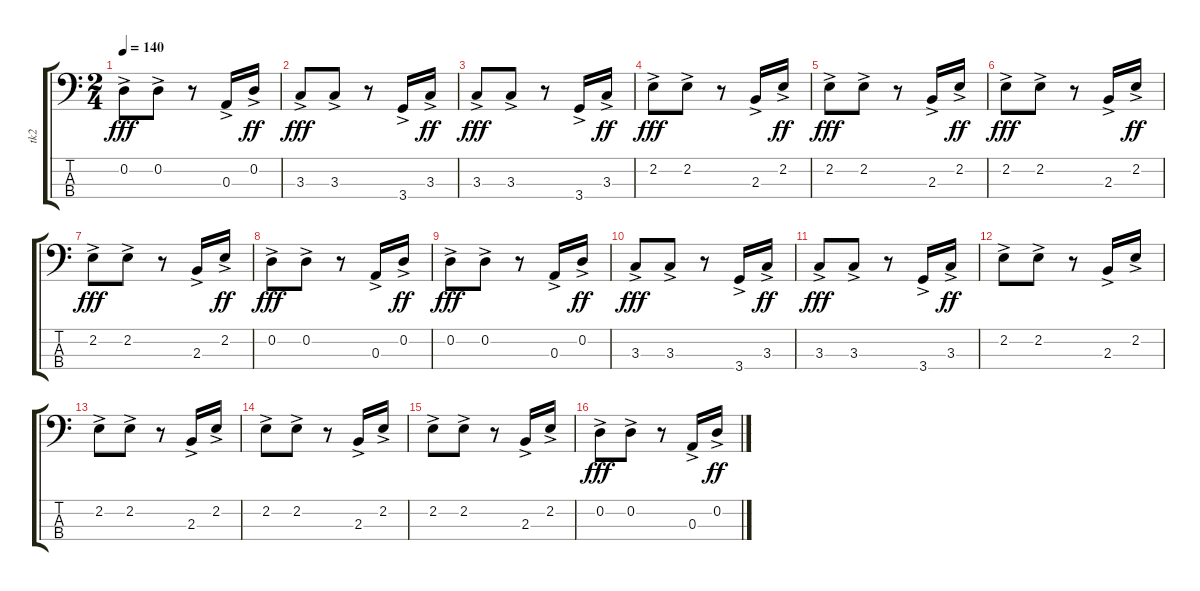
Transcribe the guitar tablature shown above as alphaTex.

\track ("tk2" "tk2") {instrument electricbassfinger}
\staff {score tabs}
\tuning (G2 D2 A1 E1) {hide}
\ts (2 4)
\tempo 140
\clef f4
\ks c
0.2{ac}.8{dy fff} 0.2{ac}.8 r.8 0.3{ac}.16 0.2{ac}.16{dy ff} |
3.3{ac}.8{dy fff} 3.3{ac}.8 r.8 3.4{ac}.16 3.3{ac}.16{dy ff} |
3.3{ac}.8{dy fff} 3.3{ac}.8 r.8 3.4{ac}.16 3.3{ac}.16{dy ff} |
2.2{ac}.8{dy fff} 2.2{ac}.8 r.8 2.3{ac}.16 2.2{ac}.16{dy ff} |
2.2{ac}.8{dy fff} 2.2{ac}.8 r.8 2.3{ac}.16 2.2{ac}.16{dy ff} |
2.2{ac}.8{dy fff} 2.2{ac}.8 r.8 2.3{ac}.16 2.2{ac}.16{dy ff} |
2.2{ac}.8{dy fff} 2.2{ac}.8 r.8 2.3{ac}.16 2.2{ac}.16{dy ff} |
0.2{ac}.8{dy fff} 0.2{ac}.8 r.8 0.3{ac}.16 0.2{ac}.16{dy ff} |
0.2{ac}.8{dy fff} 0.2{ac}.8 r.8 0.3{ac}.16 0.2{ac}.16{dy ff} |
3.3{ac}.8{dy fff} 3.3{ac}.8 r.8 3.4{ac}.16 3.3{ac}.16{dy ff} |
3.3{ac}.8{dy fff} 3.3{ac}.8 r.8 3.4{ac}.16 3.3{ac}.16{dy ff} |
2.2{ac}.8{balance 8} 2.2{ac}.8 r.8 2.3{ac}.16 2.2{ac}.16 |
2.2{ac}.8{balance 8} 2.2{ac}.8 r.8 2.3{ac}.16 2.2{ac}.16 |
2.2{ac}.8{balance 8} 2.2{ac}.8 r.8 2.3{ac}.16 2.2{ac}.16 |
2.2{ac}.8{balance 8} 2.2{ac}.8 r.8 2.3{ac}.16 2.2{ac}.16 |
0.2{ac}.8{dy fff} 0.2{ac}.8 r.8 0.3{ac}.16 0.2{ac}.16{dy ff}
